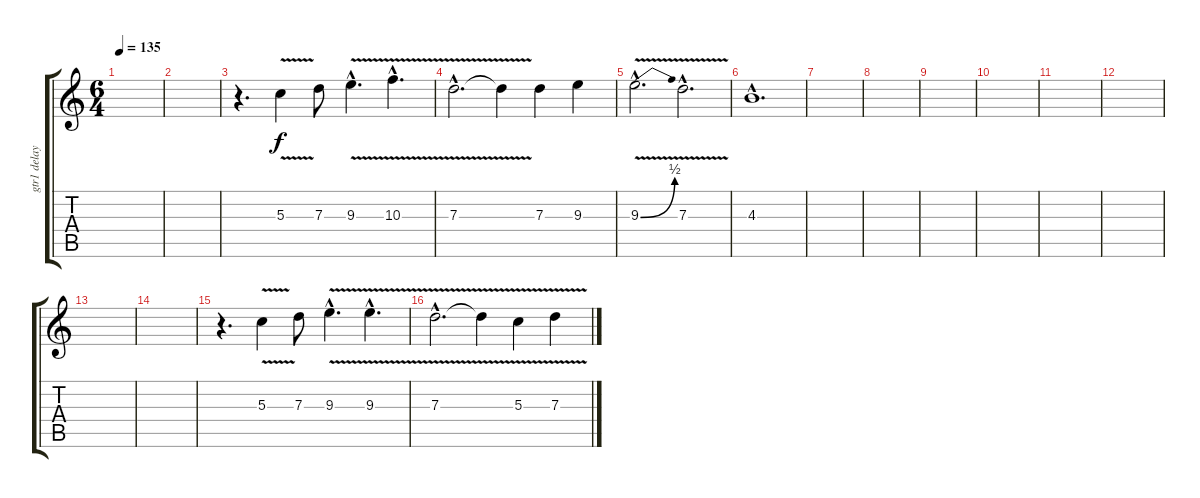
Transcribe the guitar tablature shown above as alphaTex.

\track ("gtr1 delay/gtr4" "gtr1 delay") {instrument electricguitarjazz}
\staff {score tabs}
\tuning (E4 B3 G3 D3 A2 E2) {hide}
\ts (6 4)
\tempo 135
\clef g2
\ks c
|
|
r.4{d} 5.3{v}.4 7.3.8 9.3{v hac}.4{d} 10.3{v hac}.4{d} |
7.3{v hac}.2{d} 7.3{t}.4 7.3.4 9.3.4 |
9.3{be (bend 0 0 60 2) v hac}.2{d} 7.3{v hac}.2{d} |
4.3{hac}.1{d} |
|
|
|
|
|
|
|
|
r.4{d volume 0 instrument distortionguitar} 5.3{v}.4 7.3.8 9.3{v hac}.4{d} 9.3{v hac}.4{d} |
7.3{v hac}.2{d} 7.3{t}.4 5.3{v}.4 7.3{v}.4
